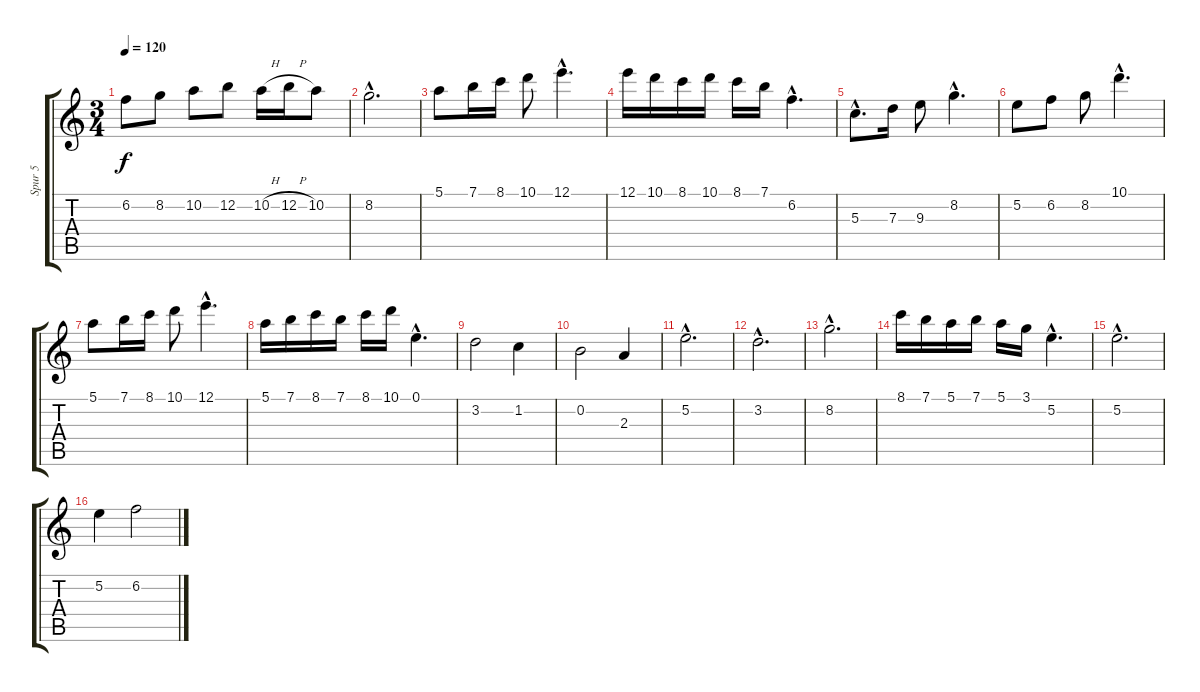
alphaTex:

\track ("Spur 5" "Spur 5") {instrument distortionguitar}
\staff {score tabs}
\tuning (E4 B3 G3 D3 A2 E2) {hide}
\ts (3 4)
\tempo 120
\clef g2
\ks c
6.2.8{dy f} 8.2.8 10.2.8 12.2.8 10.2{h}.16 12.2{h}.16 10.2.8 |
8.2{hac}.2{d} |
5.1.8 7.1.16 8.1.16 10.1.8 12.1{hac}.4{d} |
12.1.16 10.1.16 8.1.16 10.1.16 8.1.16 7.1.16 6.2{hac}.4{d} |
5.3{hac}.8{d} 7.3.16 9.3.8 8.2{hac}.4{d} |
5.2.8 6.2.8 8.2.8 10.1{hac}.4{d} |
5.1.8 7.1.16 8.1.16 10.1.8 12.1{hac}.4{d} |
5.1.16 7.1.16 8.1.16 7.1.16 8.1.16 10.1.16 0.1{hac}.4{d} |
3.2.2 1.2.4 |
0.2.2 2.3.4 |
5.2{hac}.2{d} |
3.2{hac}.2{d} |
8.2{hac}.2{d} |
8.1.16 7.1.16 5.1.16 7.1.16 5.1.16 3.1.16 5.2{hac}.4{d} |
5.2{hac}.2{d} |
5.2.4 6.2.2
